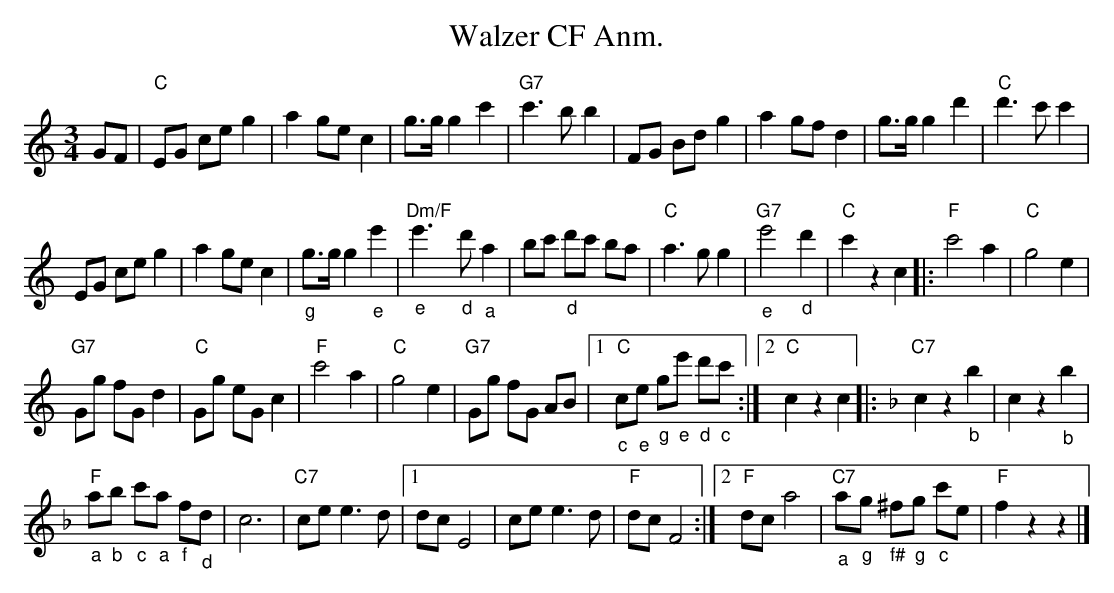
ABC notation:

X:1
T: Walzer CF Anm.
M:3/4
L:1/8
K:C
GF | "C"EG ce g2 | a2 ge c2 | g>g g2c'2 | "G7"c'3b b2 | FG Bd g2 | a2 gf d2 | g>g g2d'2 | "C"d'3c' c'2 |
EG ce g2 | a2 ge c2 | "_g"g>g g2 "_e"e'2 | "Dm/F""_e"e'3"_d"d' "_a"a2 |  bc' "_d"d'c' ba | "C"a3gg2 | "G7""_e"e'4 "_d"d'2 | "C"c'2 z2 c2 |: "F"c'4 a2 | "C"g4 e2 |
"G7"Gg fG d2 | "C"Gg eG c2 | "F"c'4 a2 | "C"g4e2 | "G7"Gg fG AB |1 "C""_c"c"_e"e "_g"g"_e"e' "_d"d'"_c"c' :|2 "C"c2 z2 c2 |: [K:F] "C7"c2z2"_b"b2 | c2z2"_b"b2 |
"F""_a"a"_b"b "_c"c'"_a"a "_f"f"_d"d | c6 | "C7"ce e3 d |1 dc E4 | ce e3d | "F"dc F4 :|2 "F"dc a4 | "C7""_a"a"_g"g "_f#"^f"_g"g "_c"c'e | "F"f2 z2z2 |]
